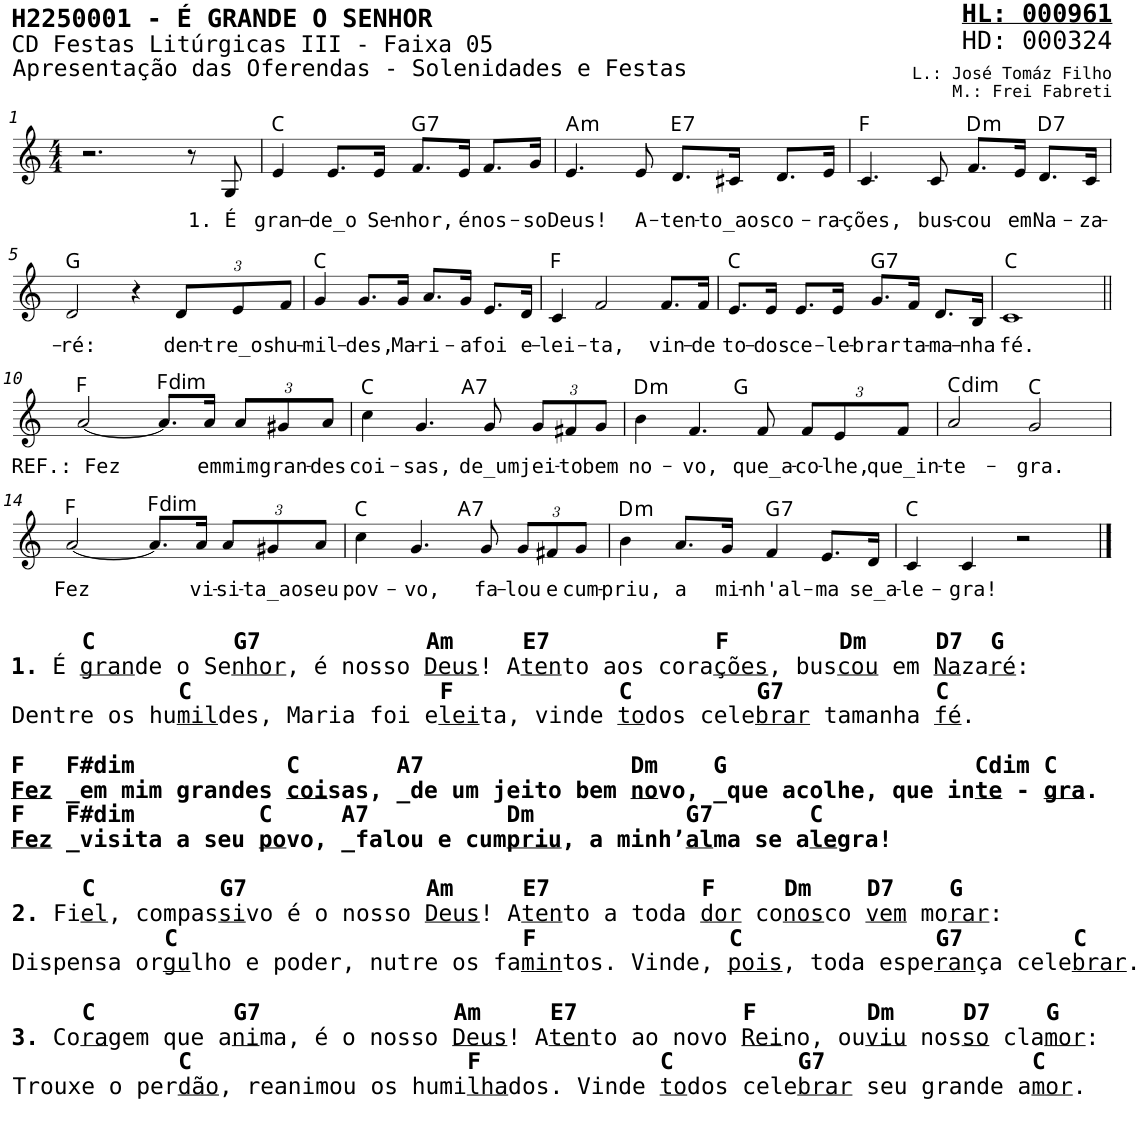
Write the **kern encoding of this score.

**kern	**text	**harte
*part1	*part1	*part1
*staff1	*staff1	*
*I"Voz	*	*
*I'V	*	*
*stria5	*	*
*clefG2	*	*
*k[]	*	*
*M4/4	*	*
=1	=1	=1
2.r	.	.
8r	.	.
!	!LO:LY:b	!
8G/	1. É	.
=2	=2	=2
!	!LO:LY:b	!
4e/	gran-	C:maj
!	!LO:LY:b	!
8.e/L	-de_o	.
!	!LO:LY:b	!
16e/Jk	Se-	.
!	!LO:LY:b	!LO:H:kt=7
8.f/L	-nhor,	G:7
!	!LO:LY:b	!
16e/Jk	é	.
!	!LO:LY:b	!
8.f/L	nos-	.
!	!LO:LY:b	!
16g/Jk	-so	.
=3	=3	=3
!	!LO:LY:b	!LO:H:kt=m
4.e/	Deus!	A:min
!	!LO:LY:b	!
8e/	A-	.
!	!LO:LY:b	!LO:H:kt=7
8.d/L	-ten-	E:7
!	!LO:LY:b	!
16c#X/Jk	-to_aos	.
!	!LO:LY:b	!
8.d/L	co-	.
!	!LO:LY:b	!
16e/Jk	-ra-	.
=4	=4	=4
!	!LO:LY:b	!
4.c/	-ções,	F:maj
!	!LO:LY:b	!
8c/	bus-	.
!	!LO:LY:b	!LO:H:kt=m
8.f/L	-cou	D:min
!	!LO:LY:b	!
16e/Jk	em	.
!	!LO:LY:b	!LO:H:kt=7
8.d/L	Na-	D:7
!	!LO:LY:b	!
16c/Jk	-za-	.
!!LO:LB:g=z
=5	=5	=5
!	!LO:LY:b	!
2d/	-ré:	G:maj
4r	.	.
*Xbrackettup	*	*
!	!LO:LY:b	!
12d/L	den-	.
!	!LO:LY:b	!
12e/	-tre_os	.
!	!LO:LY:b	!
12f/J	hu-	.
=6	=6	=6
!	!LO:LY:b	!
4g/	-mil-	C:maj
!	!LO:LY:b	!
8.g/L	-des,	.
!	!LO:LY:b	!
16g/Jk	Ma-	.
!	!LO:LY:b	!
8.a/L	-ri-	.
!	!LO:LY:b	!
16g/Jk	-a	.
!	!LO:LY:b	!
8.e/L	foi	.
!	!LO:LY:b	!
16d/Jk	e-	.
=7	=7	=7
!	!LO:LY:b	!
4c/	-lei-	F:maj
!	!LO:LY:b	!
2f/	-ta,	.
!	!LO:LY:b	!
8.f/L	vin-	.
!	!LO:LY:b	!
16f/Jk	-de	.
=8	=8	=8
!	!LO:LY:b	!
8.e/L	to-	C:maj
!	!LO:LY:b	!
16e/Jk	-dos	.
!	!LO:LY:b	!
8.e/L	ce-	.
!	!LO:LY:b	!
16e/Jk	-le-	.
!	!LO:LY:b	!LO:H:kt=7
8.g/L	-brar	G:7
!	!LO:LY:b	!
16f/Jk	ta-	.
!	!LO:LY:b	!
8.d/L	-ma-	.
!	!LO:LY:b	!
16B/Jk	-nha	.
=9	=9	=9
!	!LO:LY:b	!
1c	fé.	C:maj
!!LO:LB:g=z
=10||	=10||	=10||
!	!LO:LY:b	!
[2a/	REF.: Fez	F:maj
!	!	!LO:H:kt=dim
8.a/L]	.	F:dim
!	!LO:LY:b	!
16a/Jk	em	.
!	!LO:LY:b	!
12a/L	mim	.
!	!LO:LY:b	!
12g#X/	gran-	.
!	!LO:LY:b	!
12a/J	-des	.
=11	=11	=11
!	!LO:LY:b	!
*^	*	*
4cc\	2ryy	coi-	C:maj
!	!	!LO:LY:b	!
4.g/	.	-sas,	.
!	!	!	!LO:H:kt=7
.	2ryy	.	A:7
!	!	!LO:LY:b	!
8g/	.	de_um	.
!	!	!LO:LY:b	!
12g/L	.	jei-	.
!	!	!LO:LY:b	!
12f#X/	.	-to	.
!	!	!LO:LY:b	!
12g/J	.	bem	.
=12	=12	=12	=12
!	!	!LO:LY:b	!LO:H:kt=m
4b\	2ryy	no-	D:min
!	!	!LO:LY:b	!
4.f/	.	-vo,	.
.	2ryy	.	G:maj
!	!	!LO:LY:b	!
8f/	.	que_a-	.
!	!	!LO:LY:b	!
12f/L	.	-co-	.
!	!	!LO:LY:b	!
12e/	.	-lhe,	.
!	!	!LO:LY:b	!
12f/J	.	que_in-	.
=13	=13	=13	=13
!	!	!LO:LY:b	!LO:H:kt=dim
*v	*v	*	*
2a/	-te-	C:dim
!	!LO:LY:b	!
2g/	-gra.	C:maj
!!LO:LB:g=z
=14	=14	=14
!LO:TX:b:B:t=C &nbsp;        G7            Am     E7            F        Dm &nbsp;   D7  G	!	!
!LO:TX:b:t=1.	!	!
!LO:TX:b:t=É	!	!
!LO:TX:b:t=gran	!	!
!LO:TX:b:t=de o Se	!	!
!LO:TX:b:t=nhor	!	!
!LO:TX:b:t=, é nosso	!	!
!LO:TX:b:t=Deus	!	!
!LO:TX:b:t=! A	!	!
!LO:TX:b:t=ten	!	!
!LO:TX:b:t=to aos cora	!	!
!LO:TX:b:t=ções	!	!
!LO:TX:b:t=, bus	!	!
!LO:TX:b:t=cou	!	!
!LO:TX:b:t=em	!	!
!LO:TX:b:t=Na	!	!
!LO:TX:b:t=za	!	!
!LO:TX:b:t=ré	!	!
!LO:TX:b:t=&colon;	!	!
!LO:TX:b:B:t=C &nbsp;                F            C         G7           C	!	!
!LO:TX:b:t=Dentre os hu	!	!
!LO:TX:b:t=mil	!	!
!LO:TX:b:t=des, Maria foi e	!	!
!LO:TX:b:t=lei	!	!
!LO:TX:b:t=ta, vinde	!	!
!LO:TX:b:t=to	!	!
!LO:TX:b:t=dos cele	!	!
!LO:TX:b:t=brar	!	!
!LO:TX:b:t=tamanha	!	!
!LO:TX:b:t=fé	!	!
!LO:TX:b:t=.	!	!
!LO:TX:b:B:t=F   F#dim           C       A7               Dm    G                  Cdim C	!	!
!LO:TX:b:t=Fez	!	!
!LO:TX:b:t=_em mim grandes	!	!
!LO:TX:b:t=coi	!	!
!LO:TX:b:t=sas, _de um jeito bem	!	!
!LO:TX:b:t=no	!	!
!LO:TX:b:t=vo, _que acolhe, que in	!	!
!LO:TX:b:t=te	!	!
!LO:TX:b:t=-	!	!
!LO:TX:b:t=gra	!	!
!LO:TX:b:t=.	!	!
!LO:TX:b:t=F   F#dim         C     A7          Dm           G7       C	!	!
!LO:TX:b:t=Fez	!	!
!LO:TX:b:t=_visita a seu	!	!
!LO:TX:b:t=po	!	!
!LO:TX:b:t=vo, _falou e cum	!	!
!LO:TX:b:t=priu	!	!
!LO:TX:b:t=, a minh’	!	!
!LO:TX:b:t=al	!	!
!LO:TX:b:t=ma se a	!	!
!LO:TX:b:t=le	!	!
!LO:TX:b:t=gra!	!	!
!LO:TX:b:t=C &nbsp;       G7             Am     E7           F     Dm &nbsp;  D7    G	!	!
!LO:TX:b:t=2.	!	!
!LO:TX:b:t=Fi	!	!
!LO:TX:b:t=el	!	!
!LO:TX:b:t=, compas	!	!
!LO:TX:b:t=si	!	!
!LO:TX:b:t=vo é o nosso	!	!
!LO:TX:b:t=Deus	!	!
!LO:TX:b:t=! A	!	!
!LO:TX:b:t=ten	!	!
!LO:TX:b:t=to a toda	!	!
!LO:TX:b:t=dor	!	!
!LO:TX:b:t=co	!	!
!LO:TX:b:t=nos	!	!
!LO:TX:b:t=co	!	!
!LO:TX:b:t=vem	!	!
!LO:TX:b:t=mo	!	!
!LO:TX:b:t=rar	!	!
!LO:TX:b:t=&colon;	!	!
!LO:TX:b:B:t=C &nbsp;                       F              C              G7        C	!	!
!LO:TX:b:t=Dispensa or	!	!
!LO:TX:b:t=gu	!	!
!LO:TX:b:t=lho e poder, nutre os fa	!	!
!LO:TX:b:t=min	!	!
!LO:TX:b:t=tos. Vinde,	!	!
!LO:TX:b:t=pois	!	!
!LO:TX:b:t=, toda espe	!	!
!LO:TX:b:t=ran	!	!
!LO:TX:b:t=ça cele	!	!
!LO:TX:b:t=brar	!	!
!LO:TX:b:t=.	!	!
!LO:TX:b:B:t=C &nbsp;        G7              Am     E7            F        Dm &nbsp;   D7    G	!	!
!LO:TX:b:t=3.	!	!
!LO:TX:b:t=Co	!	!
!LO:TX:b:t=ra	!	!
!LO:TX:b:t=gem que a	!	!
!LO:TX:b:t=ni	!	!
!LO:TX:b:t=ma, é o nosso	!	!
!LO:TX:b:t=Deus	!	!
!LO:TX:b:t=! A	!	!
!LO:TX:b:t=ten	!	!
!LO:TX:b:t=to ao novo	!	!
!LO:TX:b:t=Rei	!	!
!LO:TX:b:t=no, ou	!	!
!LO:TX:b:t=viu	!	!
!LO:TX:b:t=nos	!	!
!LO:TX:b:t=so	!	!
!LO:TX:b:t=cla	!	!
!LO:TX:b:t=mor	!	!
!LO:TX:b:t=&colon;	!	!
!LO:TX:b:B:t=C &nbsp;                  F             C         G7               C	!	!
!LO:TX:b:t=Trouxe o per	!	!
!LO:TX:b:t=dão	!	!
!LO:TX:b:t=, reanimou os humi	!	!
!LO:TX:b:t=lha	!	!
!LO:TX:b:t=dos. Vinde	!	!
!LO:TX:b:t=to	!	!
!LO:TX:b:t=dos cele	!	!
!LO:TX:b:t=brar	!	!
!LO:TX:b:t=seu grande a	!	!
!LO:TX:b:t=mor	!	!
!LO:TX:b:t=.	!	!
!	!LO:LY:b	!
[2a/	Fez	F:maj
!	!	!LO:H:kt=dim
8.a/L]	.	F:dim
!	!LO:LY:b	!
16a/Jk	vi-	.
!	!LO:LY:b	!
12a/L	-si-	.
!	!LO:LY:b	!
12g#X/	-ta_ao	.
!	!LO:LY:b	!
12a/J	seu	.
=15	=15	=15
!	!LO:LY:b	!
*^	*	*
4cc\	2ryy	pov-	C:maj
!	!	!LO:LY:b	!
4.g/	.	-vo,	.
!	!	!	!LO:H:kt=7
.	2ryy	.	A:7
!	!	!LO:LY:b	!
8g/	.	fa-	.
!	!	!LO:LY:b	!
12g/L	.	-lou	.
!	!	!LO:LY:b	!
12f#X/	.	e	.
!	!	!LO:LY:b	!
12g/J	.	cum-	.
=16	=16	=16	=16
!	!	!LO:LY:b	!LO:H:kt=m
*v	*v	*	*
4b\	-priu,	D:min
!	!LO:LY:b	!
8.a/L	a	.
!	!LO:LY:b	!
16g/Jk	mi-	.
!	!LO:LY:b	!LO:H:kt=7
4f/	-nh'al-	G:7
!	!LO:LY:b	!
8.e/L	-ma	.
!	!LO:LY:b	!
16d/Jk	se_a-	.
=17	=17	=17
!	!LO:LY:b	!
4c/	-le-	C:maj
!	!LO:LY:b	!
4c/	-gra!	.
2r	.	.
==	==	==
*-	*-	*-
